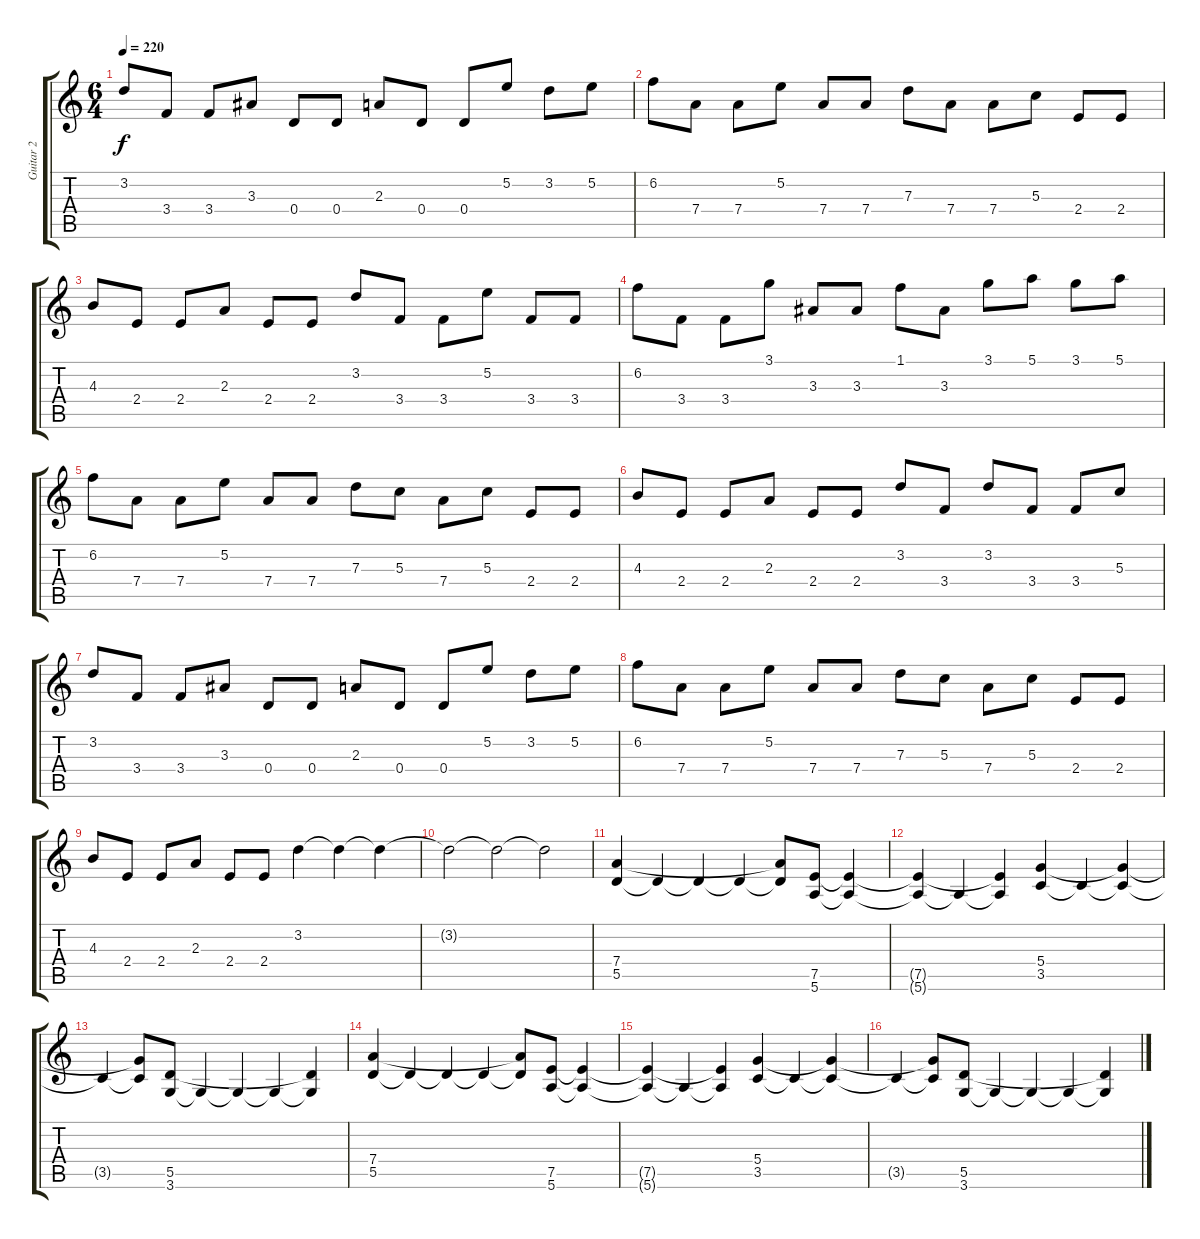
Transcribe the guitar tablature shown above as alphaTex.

\track ("Guitar 2" "Guitar 2") {instrument distortionguitar}
\staff {score tabs}
\tuning (E4 B3 G3 D3 A2 E2) {hide}
\ts (6 4)
\tempo 220
\clef g2
\ks c
3.2.8{dy f} 3.4.8 3.4.8 3.3.8 0.4.8 0.4.8 2.3.8 0.4.8 0.4.8 5.2.8 3.2.8 5.2.8 |
6.2.8 7.4.8 7.4.8 5.2.8 7.4.8 7.4.8 7.3.8 7.4.8 7.4.8 5.3.8 2.4.8 2.4.8 |
4.3.8 2.4.8 2.4.8 2.3.8 2.4.8 2.4.8 3.2.8 3.4.8 3.4.8 5.2.8 3.4.8 3.4.8 |
6.2.8 3.4.8 3.4.8 3.1.8 3.3.8 3.3.8 1.1.8 3.3.8 3.1.8 5.1.8 3.1.8 5.1.8 |
6.2.8 7.4.8 7.4.8 5.2.8 7.4.8 7.4.8 7.3.8 5.3.8 7.4.8 5.3.8 2.4.8 2.4.8 |
4.3.8 2.4.8 2.4.8 2.3.8 2.4.8 2.4.8 3.2.8 3.4.8 3.2.8 3.4.8 3.4.8 5.3.8 |
3.2.8 3.4.8 3.4.8 3.3.8 0.4.8 0.4.8 2.3.8 0.4.8 0.4.8 5.2.8 3.2.8 5.2.8 |
6.2.8 7.4.8 7.4.8 5.2.8 7.4.8 7.4.8 7.3.8 5.3.8 7.4.8 5.3.8 2.4.8 2.4.8 |
4.3.8 2.4.8 2.4.8 2.3.8 2.4.8 2.4.8 3.2.4 3.2{t}.4 3.2{t}.4 |
3.2{t}.2 3.2{t}.2 3.2{t}.2 |
(7.4 5.5).4 5.5{t}.4 5.5{t}.4 5.5{t}.4 (7.4{t} 5.5{t}).8 (7.5 5.6).8 (7.5{t} 5.6{t}).4 |
(7.5{t} 5.6{t}).4 5.6{t}.4 (7.5{t} 5.6{t}).4 (5.4 3.5).4 3.5{t}.4 (5.4{t} 3.5{t}).4 |
3.5{t}.4 (5.4{t} 3.5{t}).8 (5.5 3.6).8 3.6{t}.4 3.6{t}.4 3.6{t}.4 (5.5{t} 3.6{t}).4 |
(7.4 5.5).4 5.5{t}.4 5.5{t}.4 5.5{t}.4 (7.4{t} 5.5{t}).8 (7.5 5.6).8 (7.5{t} 5.6{t}).4 |
(7.5{t} 5.6{t}).4 5.6{t}.4 (7.5{t} 5.6{t}).4 (5.4 3.5).4 3.5{t}.4 (5.4{t} 3.5{t}).4 |
3.5{t}.4 (5.4{t} 3.5{t}).8 (5.5 3.6).8 3.6{t}.4 3.6{t}.4 3.6{t}.4 (5.5{t} 3.6{t}).4
